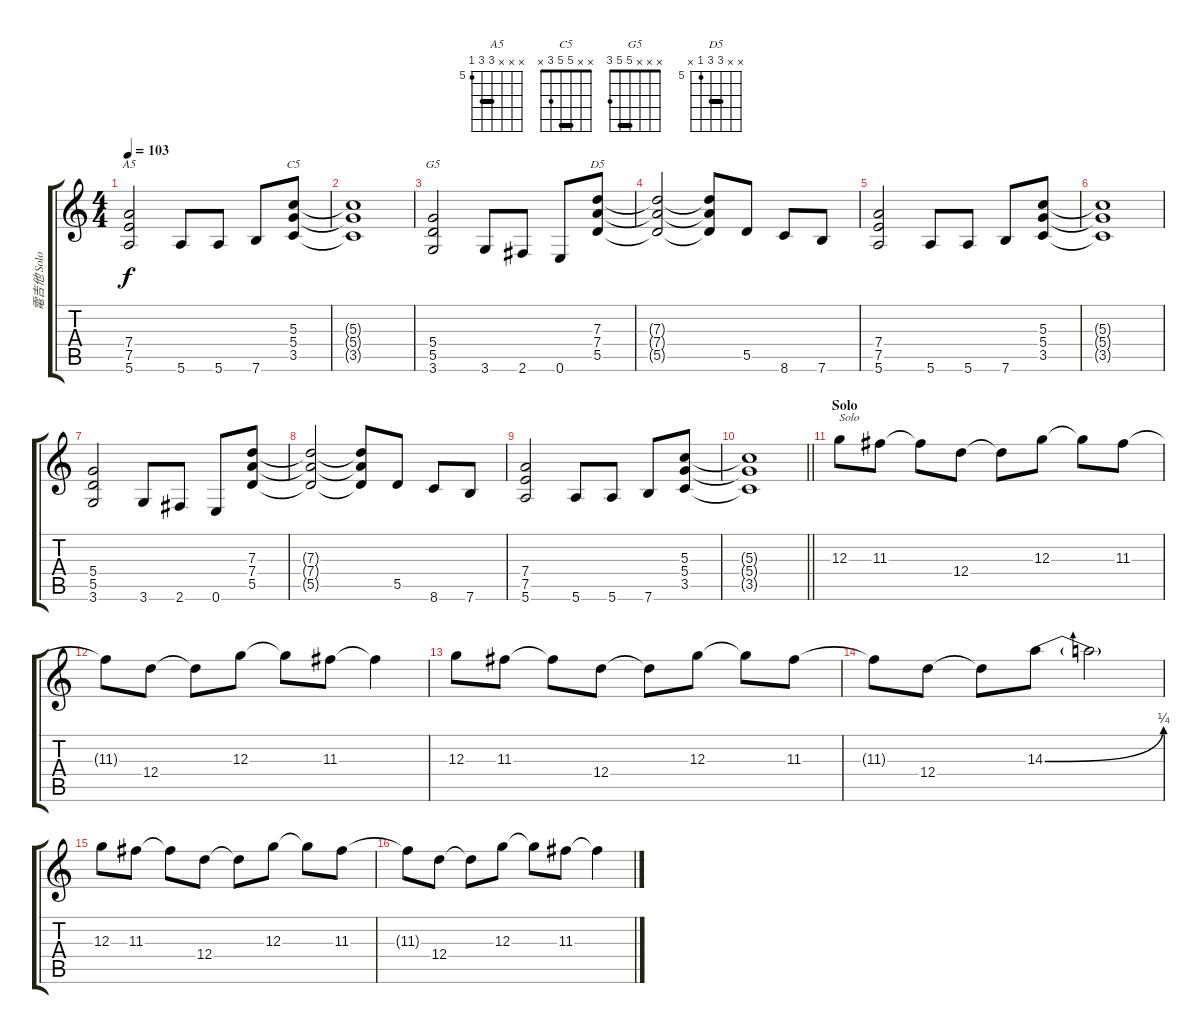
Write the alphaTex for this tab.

\track ("電吉他 Solo" "電吉他 Solo") {instrument distortionguitar}
\staff {score tabs}
\tuning (E4 B3 G3 D3 A2 E2) {hide}
\chord ("A5" x x x 7 7 5) {firstfret 5 barre 7}
\chord ("C5" x x 5 5 3 x) {barre 5}
\chord ("G5" x x x 5 5 3) {barre 5}
\chord ("D5" x x 7 7 5 x) {firstfret 5 barre 7}
\ts (4 4)
\tempo 103
\clef g2
\ks c
(7.4 7.5 5.6).2{ch "A5" dy f} 5.6.8 5.6.8 7.6.8 (5.3 5.4 3.5).8{ch "C5"} |
(5.3{t} 5.4{t} 3.5{t}).1 |
(5.4 5.5 3.6).2{ch "G5"} 3.6.8 2.6.8 0.6.8 (7.3 7.4 5.5).8{ch "D5"} |
(7.3{t} 7.4{t} 5.5{t}).2 (7.3{t} 7.4{t} 5.5{t}).8 5.5.8 8.6.8 7.6.8 |
(7.4 7.5 5.6).2 5.6.8 5.6.8 7.6.8 (5.3 5.4 3.5).8 |
(5.3{t} 5.4{t} 3.5{t}).1 |
(5.4 5.5 3.6).2 3.6.8 2.6.8 0.6.8 (7.3 7.4 5.5).8 |
(7.3{t} 7.4{t} 5.5{t}).2 (7.3{t} 7.4{t} 5.5{t}).8 5.5.8 8.6.8 7.6.8 |
(7.4 7.5 5.6).2 5.6.8 5.6.8 7.6.8 (5.3 5.4 3.5).8 |
\barLineRight lightlight
(5.3{t} 5.4{t} 3.5{t}).1 |
\section ("" "Solo")
12.3.8{txt "Solo"} 11.3.8 11.3{t}.8 12.4.8 12.4{t}.8 12.3.8 12.3{t}.8 11.3.8 |
11.3{t}.8 12.4.8 12.4{t}.8 12.3.8 12.3{t}.8 11.3.8 11.3{t}.4 |
12.3.8 11.3.8 11.3{t}.8 12.4.8 12.4{t}.8 12.3.8 12.3{t}.8 11.3.8 |
11.3{t}.8 12.4.8 12.4{t}.8 14.3{be (bend 0 0 60 1)}.8 14.3{t}.2 |
12.3.8 11.3.8 11.3{t}.8 12.4.8 12.4{t}.8 12.3.8 12.3{t}.8 11.3.8 |
11.3{t}.8 12.4.8 12.4{t}.8 12.3.8 12.3{t}.8 11.3.8 11.3{t}.4
